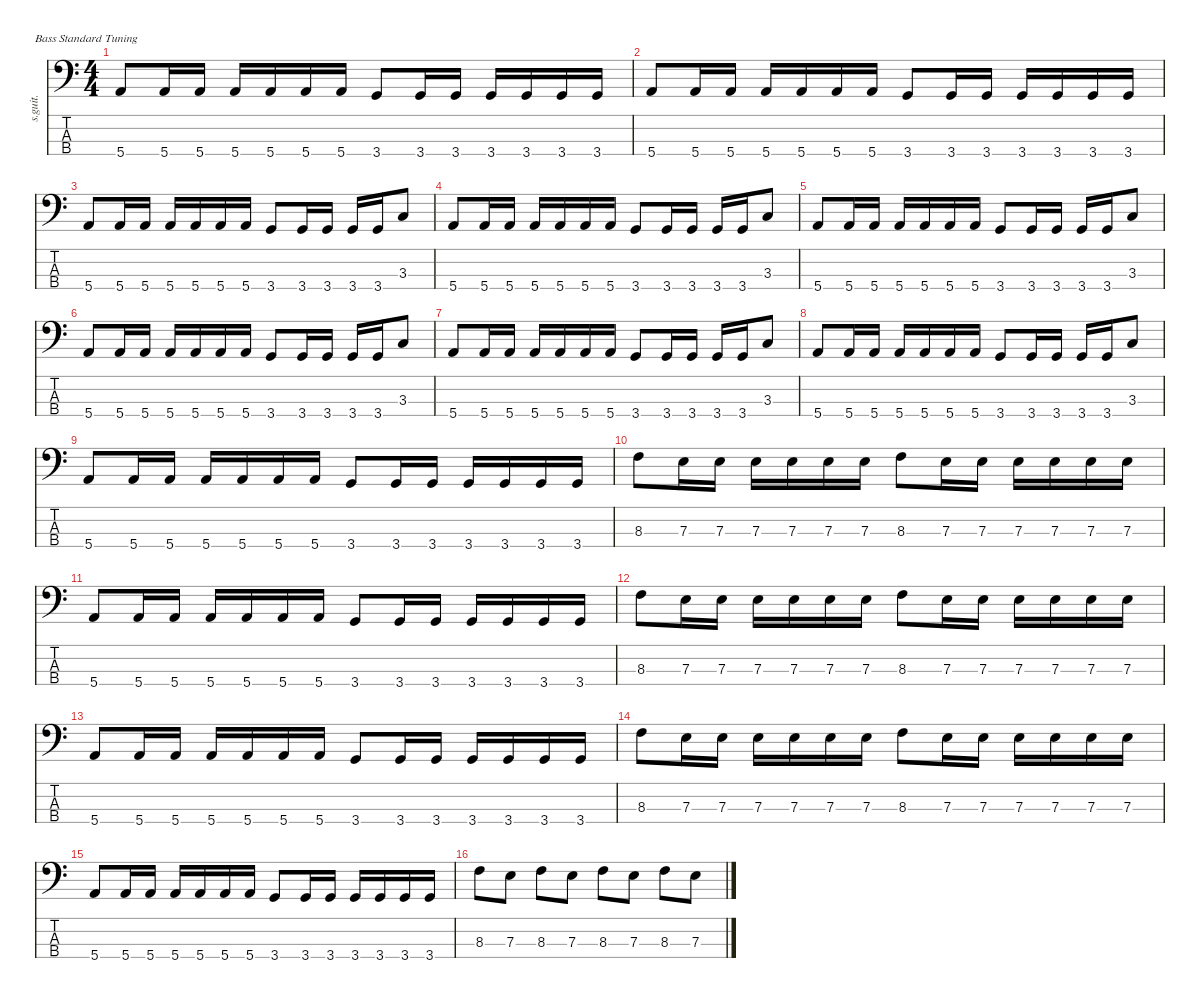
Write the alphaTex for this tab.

\defaultSystemsLayout 4
\hideDynamics
\bracketExtendMode nobrackets
\track ("" "s.guit.") {instrument electricbasspick}
\staff {score tabs}
\tuning (G2 D2 A1 E1)
\ts (4 4)
\tempo (150 hide)
\clef f4
\ks c
5.4.8{dy f} 5.4.16 5.4.16 5.4.16 5.4.16 5.4.16 5.4.16 3.4.8 3.4.16 3.4.16 3.4.16 3.4.16 3.4.16 3.4.16 |
5.4.8 5.4.16 5.4.16 5.4.16 5.4.16 5.4.16 5.4.16 3.4.8 3.4.16 3.4.16 3.4.16 3.4.16 3.4.16 3.4.16 |
5.4.8 5.4.16 5.4.16 5.4.16 5.4.16 5.4.16 5.4.16 3.4.8 3.4.16 3.4.16 3.4.16 3.4.16 3.3.8 |
5.4.8 5.4.16 5.4.16 5.4.16 5.4.16 5.4.16 5.4.16 3.4.8 3.4.16 3.4.16 3.4.16 3.4.16 3.3.8 |
5.4.8 5.4.16 5.4.16 5.4.16 5.4.16 5.4.16 5.4.16 3.4.8 3.4.16 3.4.16 3.4.16 3.4.16 3.3.8 |
5.4.8 5.4.16 5.4.16 5.4.16 5.4.16 5.4.16 5.4.16 3.4.8 3.4.16 3.4.16 3.4.16 3.4.16 3.3.8 |
5.4.8 5.4.16 5.4.16 5.4.16 5.4.16 5.4.16 5.4.16 3.4.8 3.4.16 3.4.16 3.4.16 3.4.16 3.3.8 |
5.4.8 5.4.16 5.4.16 5.4.16 5.4.16 5.4.16 5.4.16 3.4.8 3.4.16 3.4.16 3.4.16 3.4.16 3.3.8 |
5.4.8 5.4.16 5.4.16 5.4.16 5.4.16 5.4.16 5.4.16 3.4.8 3.4.16 3.4.16 3.4.16 3.4.16 3.4.16 3.4.16 |
8.3.8 7.3.16 7.3.16 7.3.16 7.3.16 7.3.16 7.3.16 8.3.8 7.3.16 7.3.16 7.3.16 7.3.16 7.3.16 7.3.16 |
5.4.8 5.4.16 5.4.16 5.4.16 5.4.16 5.4.16 5.4.16 3.4.8 3.4.16 3.4.16 3.4.16 3.4.16 3.4.16 3.4.16 |
8.3.8 7.3.16 7.3.16 7.3.16 7.3.16 7.3.16 7.3.16 8.3.8 7.3.16 7.3.16 7.3.16 7.3.16 7.3.16 7.3.16 |
5.4.8 5.4.16 5.4.16 5.4.16 5.4.16 5.4.16 5.4.16 3.4.8 3.4.16 3.4.16 3.4.16 3.4.16 3.4.16 3.4.16 |
8.3.8 7.3.16 7.3.16 7.3.16 7.3.16 7.3.16 7.3.16 8.3.8 7.3.16 7.3.16 7.3.16 7.3.16 7.3.16 7.3.16 |
5.4.8 5.4.16 5.4.16 5.4.16 5.4.16 5.4.16 5.4.16 3.4.8 3.4.16 3.4.16 3.4.16 3.4.16 3.4.16 3.4.16 |
8.3.8 7.3.8 8.3.8 7.3.8 8.3.8 7.3.8 8.3.8 7.3.8
